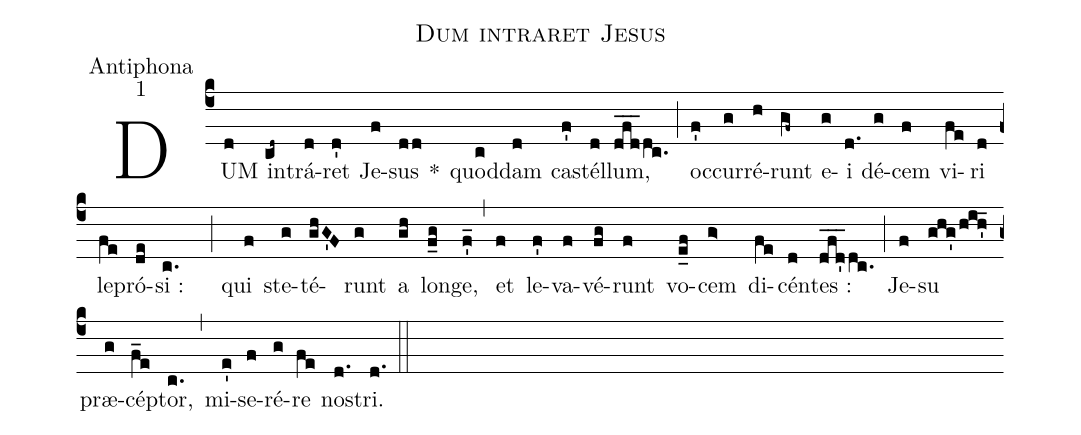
name:Dum intraret Jesus;
office-part:Antiphona;
mode:1;
%%
(c4) DUM(d) in(cd~)trá(d)ret(d') Je(f)sus(dd) *() quod(c)dam(d) ca(f')stél(d)lum,(dfd___dc.) (;) oc(f')cur(g)ré(h)runt(gf~) e(g)i(d.) dé(g)cem(f) vi(fe)ri(d) le(fe)pró(de)si :(c.) ( ;) qui(f) ste(g)té(ghG'F)runt(g) a(gh) lon(f_g)ge,(f'_) (,) et(f) le(f')va(f)vé(fg)runt(f) vo(e_f)cem(g>) di(fe)cén(d)tes :(dfd'___dc.) (;) Je(f)su(ghg'/h!i!h_') præ(g)cé(f_e)ptor,(c.) (,) mi(e')se(f)ré(g)re(fe) no(d.)stri.(d.) (::)
